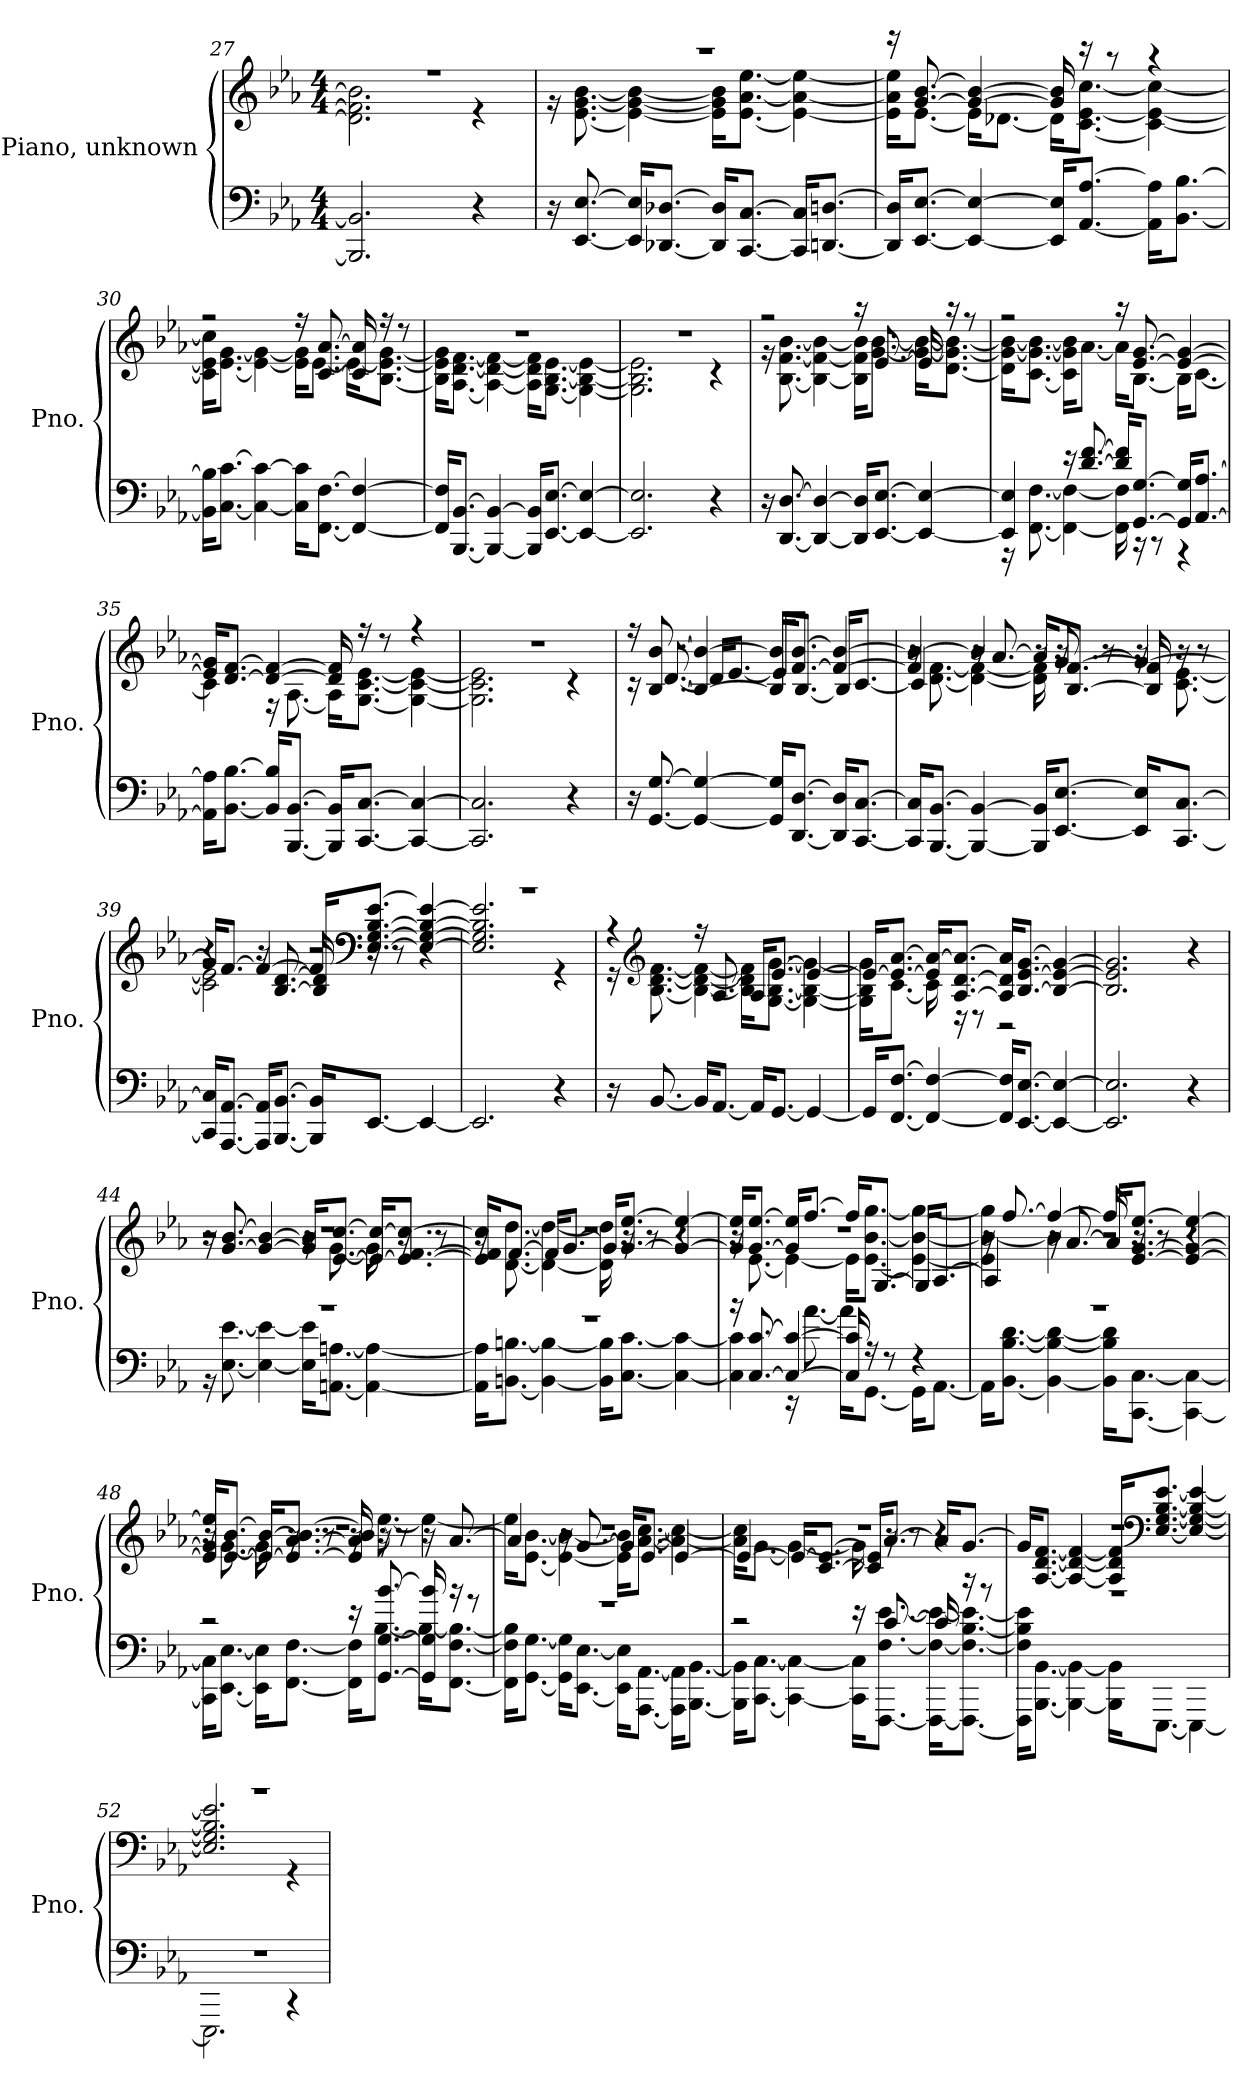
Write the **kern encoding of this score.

**kern	**kern
*part1	*part1
*staff2	*staff1
*I"Piano, unknown	*
*I'Pno.	*
*clefF4	*clefG2
*k[b-e-a-]	*k[b-e-a-]
*M4/4	*M4/4
=27	=27
*	*^
2.BBB-/] 2.BB-/]	1r	2.d\] 2.f\] 2.b-\]
4r	.	4r
=28	=28	=28
16r	1r	16r
[8.EE-/ [8.E-/	.	[8.e-\ [8.g\ [8.b-\
16EE-/] 16E-/]KL	.	4e-\_ 4g\_ 4b-\_
[8.DD-X/ [8.D-X/J	.	.
16DD-/] 16D-/]KL	.	16e-\] 16g\] 16b-\]KL
[8.CC/ [8.C/J	.	[8.e-\ [8.a-\ [8.ee-\J
16CC/] 16C/]KL	.	4e-\_ 4a-\_ 4ee-\_
[8.DDn/ [8.Dn/J	.	.
!!LO:PB:g=z	!!
=29	=29	=29
16DD/] 16D/]KL	16r	16e-\] 16a-\] 16ee-\]KL
[8.EE-/ [8.E-/J	[8.g/ [8.b-/	[8.e-\J
4EE-/_ 4E-/_	4g/_ 4b-/_	16e-\KL]
.	.	[8.d-X\J
16EE-/] 16E-/]KL	16g/] 16b-/]	16d-\KL]
[8.AA-/ [8.A-/J	16r	[8.c\ [8.e-\ [8.cc\J
.	8r	.
16AA-\] 16A-\]KL	4r	4c\_ 4e-\_ 4cc\_
[8.BB-\ [8.B-\J	.	.
=30	=30	=30
16BB-\] 16B-\]KL	2r	16c\] 16e-\] 16cc\]KL
[8.C\ [8.c\J	.	[8.e-\ [8.g\J
4C\_ 4c\_	.	4e-\_ 4g\_
16C\] 16c\]KL	16r	16e-\] 16g\]KL
[8.FF\ [8.F\J	[8.c/ [8.a-/	[8.e-\J
4FF/_ 4F/_	16c/] 16a-/]	16e-\KL_
.	16r	[8.B-\ 8.e-\_ [8.g\J
.	8r	.
=31	=31	=31
16FF/] 16F/]KL	1r	16B-\] 16e-\] 16g\]KL
[8.BBB-/ [8.BB-/J	.	[8.A-\ [8.d\ [8.f\J
4BBB-/_ 4BB-/_	.	4A-\_ 4d\_ 4f\_
16BBB-/] 16BB-/]KL	.	16A-\] 16d\] 16f\]KL
[8.EE-/ [8.E-/J	.	[8.G\ [8.B-\ [8.e-\J
4EE-/_ 4E-/_	.	4G\_ 4B-\_ 4e-\_
=32	=32	=32
2.EE-/] 2.E-/]	1r	2.G\] 2.B-\] 2.e-\]
4r	.	4r
!!LO:LB:g=z	!!
=33	=33	=33
16r	2r	16r
[8.DD/ [8.D/	.	[8.B-\ [8.f\ [8.b-\
4DD/_ 4D/_	.	4B-\_ 4f\_ 4b-\_
16DD/] 16D/]KL	16r	16B-\] 16f\] 16b-\]KL
[8.EE-/ [8.E-/J	[8.e-/	[8.g\ [8.b-\J
4EE-/_ 4E-/_	16e-/]	16g\_ 16b-\_KL
.	16r	[8.d\ 8.g\_ 8.b-\_J
.	8r	.
=34	=34	=34
*^	*	*
4EE-/] 4E-/]	16r	2r	16d\] 16g\_ 16b-\_KL
.	[8.FF\ [8.F\	.	[8.c\ 8.g\_ 8.b-\_J
16r	4FF\_ 4F\_	.	16c\] 16g\] 16b-\]KL
[8.d/ [8.f/	.	.	[8.a-\J
16d/] 16f/]KL	16FF\] 16F\]	16r	16a-\KL]
[8.GG/ [8.G/J	16r	[8.e-/ [8.g/	[8.B-\J
.	8r	.	.
16GG/] 16G/]KL	4r	4e-/_ 4g/_	16B-\KL]
[8.AA-/ [8.A-/J	.	.	[8.c\J
*v	*v	*	*
=35	=35	=35
16AA-\] 16A-\]KL	16e-/] 16g/]KL	4c\]
[8.BB-\ [8.B-\J	[8.d/ [8.f/J	.
16BB-/] 16B-/]KL	4d/_ 4f/_	16r
[8.BBB-/ [8.BB-/J	.	[8.A-\
16BBB-/] 16BB-/]KL	16d/] 16f/]	16A-\KL]
[8.CC/ [8.C/J	16r	[8.G\ [8.c\ [8.e-\J
.	8r	.
4CC/_ 4C/_	4r	4G\_ 4c\_ 4e-\_
!!LO:LB:g=z	!!
=36	=36	=36
2.CC/] 2.C/]	1r	2.G\] 2.c\] 2.e-\]
4r	.	4r
=37	=37	=37
16r	16r	16r
[8.GG/ [8.G/	[8.B-/ [8.b-/	[8.d/
4GG/_ 4G/_	4B-/_ 4b-/_	16d/KL]
.	.	[8.e-/J
16GG/] 16G/]KL	16B-/] 16b-/]KL	16e-/KL]
[8.DD/ [8.D/J	[8.f/ [8.b-/J	[8.B-/J
16DD/] 16D/]KL	4f/_ 4b-/_	16B-/KL]
[8.CC/ [8.C/J	.	[8.c/J
=38	=38	=38
*	*	*^
16CC/] 16C/]KL	4f/] 4b-/_	16r	4c/]
[8.BBB-/ [8.BB-/J	.	[8.d\ [8.f\	.
4BBB-/_ 4BB-/_	4b-/]	4d\_ 4f\_	16r
.	.	.	[8.a-/
16BBB-/] 16BB-/]KL	16r	16d\] 16f\]	16a-/KL]
[8.EE-/ [8.E-/J	[8.g/	16r	[8.B-/ [8.f/J
.	.	8r	.
16EE-/] 16E-/]KL	4g/_	16r	16B-/] 16f/]
[8.CC/ [8.C/J	.	[8.c\ [8.e-\	16r
.	.	.	8r
!!LO:LB:g=z	!!	!!
=39	=39	=39	=39
16CC/] 16C/]KL	16g/KL]	2c\] 2e-\]	4r
[8.AAA-/ [8.AA-/J	[8.f/J	.	.
16AAA-/] 16AA-/]KL	4f/_	.	16r
[8.BBB-/ [8.BB-/J	.	.	[8.B-/ [8.d/
16BBB-/] 16BB-/]KL	16f/]	2r	16B-/] 16d/]KL
*	*clefF4	*	*
[8.EE-/J	16r	.	[8.E-/ [8.G/ [8.B-/ [8.e-/J
.	8r	.	.
4EE-/_	4r	.	4E-/_ 4G/_ 4B-/_ 4e-/_
*	*	*v	*v
=40	=40	=40
2.EE-/]	1r	2.E-/] 2.G/] 2.B-/] 2.e-/]
4r	.	4r
=41	=41	=41
16r	4r	16r
*	*clefG2	*
[8.BB-/	.	[8.B-\ [8.d\ [8.f\
16BB-/KL]	16r	4B-\_ 4d\_ 4f\_
[8.AA-/J	[8.A-/	.
16AA-/KL]	16A-/KL]	16B-\] 16d\] 16f\]KL
[8.GG/J	[8.e-/J	[8.G\ [8.B-\ [8.g\J
4GG/_	4e-/_	4G\_ 4B-\_ 4g\_
!!LO:LB:g=z	!!
=42	=42	=42
16GG/KL]	16e-/KL_	16G\] 16B-\] 16g\]KL
[8.FF/ [8.F/J	8.e-/_ [8.a-/J	[8.c\J
4FF/_ 4F/_	16e-/] 16a-/_KL	16c\]
.	[8.A-/ [8.d/ 8.a-/_J	16r
.	.	8r
16FF/] 16F/]KL	16A-/] 16d/] 16a-/]KL	2r
[8.EE-/ [8.E-/J	[8.B-/ [8.e-/ [8.g/J	.
4EE-/_ 4E-/_	4B-/_ 4e-/_ 4g/_	.
*	*v	*v
=43	=43
2.EE-/] 2.E-/]	2.B-/] 2.e-/] 2.g/]
4r	4r
=44	=44
*^	*^
*	*	*	*^
1r	16r	1r	2r	16r
.	[8.E-\ [8.e-\	.	.	[8.g/ [8.b-/
.	4E-\_ 4e-\_	.	.	4g/_ 4b-/_
.	16E-\] 16e-\]KL	.	16r	16g/] 16b-/]KL
.	[8.AAn\ [8.An\J	.	[8.g\	[8.e-/ [8.cc/J
.	4AA\_ 4A\_	.	16g\]	16e-/_ 16cc/_KL
.	.	.	16r	8.e-/_ [8.f/ 8.cc/_J
.	.	.	8r	.
!!LO:LB:g=z	!!	!!
=45	=45	=45	=45	=45
1r	16AA\] 16A\]KL	1r	16r	16e-/] 16f/] 16cc/]KL
.	[8.BBn\ [8.Bn\J	.	[8.d\ [8.dd\	[8.f/J
.	4BB\_ 4B\_	.	4d\_ 4dd\_	16f/KL]
.	.	.	.	[8.g/J
.	16BB\] 16B\]KL	.	16d\] 16dd\]	16g/KL]
.	[8.C\ [8.c\J	.	16r	[8.g/ [8.ee-/J
.	.	.	8r	.
.	4C\_ 4c\_	.	4r	4g/_ 4ee-/_
=46	=46	=46	=46	=46
16r	4C\] 4c\]	1r	16r	16g/] 16ee-/]KL
[8.C/ [8.c/	.	.	[8.e-\	[8.g/ [8.ee-/J
4C/_ 4c/_	16r	.	4e-\_	16g/] 16ee-/]KL
.	[8.a-\	.	.	[8.ff/J
16C/] 16c/]	16a-\KL]	.	16e-\KL]	16ff/KL]
16r	[8.GG\J	.	[8.e-\ [8.b-\ [8.gg\J	[8.G/J
8r	.	.	.	.
4r	16GG\KL]	.	4e-\_ 4b-\_ 4gg\_	16G/KL]
.	[8.AA-\J	.	.	[8.A-/J
=47	=47	=47	=47	=47
1r	16AA-\KL]	16r	4e-\] 4b-\_ 4gg\]	4A-/]
.	[8.BB-\ [8.B-\ [8.d\J	[8.ff/	.	.
.	4BB-\_ 4B-\_ 4d\_	4ff/_	4b-\]	16r
.	.	.	.	[8.a-/
.	16BB-\] 16B-\] 16d\]KL	16ff/]	2r	16a-/KL]
.	[8.CC\ [8.C\J	16r	.	[8.e-/ [8.g/ [8.ee-/J
.	.	8r	.	.
.	4CC\_ 4C\_	4r	.	4e-/_ 4g/_ 4ee-/_
!!LO:PB:g=z	!!	!!
=48	=48	=48	=48	=48
2r	16CC\] 16C\]KL	1r	16r	16e-/] 16g/] 16ee-/]KL
.	[8.EE-\ [8.E-\J	.	[8.g\	[8.e-/ [8.b-/J
.	16EE-\] 16E-\]KL	.	16g\]	16e-/_ 16b-/_KL
.	[8.FF\ [8.F\J	.	16r	8.e-/_ [8.a-/ 8.b-/_J
.	.	.	8r	.
16r	16FF\] 16F\]KL	.	16r	16e-/] 16a-/] 16b-/]
[8.GG/ [8.G/ [8.b-/	[8.B-\J	.	[8.ee-\	16r
.	.	.	.	8r
16GG/] 16G/] 16b-/]	16B-\KL_	.	4ee-\_	16r
16r	[8.FF\ [8.F\ 8.B-\_J	.	.	[8.a-/
8r	.	.	.	.
=49	=49	=49	=49	=49
1r	16FF\] 16F\] 16B-\]KL	1r	16ee-\KL]	4a-/]
.	[8.GG\ [8.G\J	.	[8.e-\ [8.b-\J	.
.	16GG\] 16G\]KL	.	4e-\_ 4b-\_	16r
.	[8.EE-\ [8.E-\J	.	.	[8.g/
.	16EE-\] 16E-\]KL	.	16e-\] 16b-\]KL	16g/KL]
.	[8.AAA-\ [8.AA-\J	.	[8.a-\ [8.cc\J	[8.e-/J
.	16AAA-\] 16AA-\]KL	.	4a-\_ 4cc\_	4e-/_
.	[8.BBB-\ [8.BB-\J	.	.	.
!!LO:LB:g=z	!!	!!
=50	=50	=50	=50	=50
2r	16BBB-\] 16BB-\]KL	1r	16a-\] 16cc\]KL	4e-/_
.	[8.CC\ [8.C\J	.	[8.g\J	.
.	4CC\_ 4C\_	.	4g\_	16e-/KL_
.	.	.	.	[8.c/ 8.e-/_J
16r	16CC\] 16C\]KL	.	16g\]	16c/] 16e-/]KL
[8.c/	[8.FFF\ [8.F\ [8.e-\J	.	16r	[8.a-/J
.	.	.	8r	.
16c/]	16FFF\_ 16F\_ 16e-\_KL	.	4r	16a-/KL]
16r	8.FFF\_ 8.F\_ [8.B-\ 8.e-\_J	.	.	[8.g/J
8r	.	.	.	.
*	*	*	*v	*v
=51	=51	=51	=51
1r	16FFF\] 16F\] 16B-\] 16e-\]KL	1r	16g/KL]
.	[8.BBB-\ [8.BB-\J	.	[8.A-/ [8.d/ [8.f/J
.	4BBB-\_ 4BB-\_	.	4A-/_ 4d/_ 4f/_
.	16BBB-\] 16BB-\]KL	.	16A-/] 16d/] 16f/]KL
*	*	*clefF4	*
.	[8.EEE-\J	.	[8.E-/ [8.G/ [8.B-/ [8.e-/J
.	4EEE-\_	.	4E-/_ 4G/_ 4B-/_ 4e-/_
=52	=52	=52	=52
1r	2.EEE-\]	1r	2.E-/] 2.G/] 2.B-/] 2.e-/]
.	4r	.	4r
*v	*v	*	*
*	*v	*v
=	=
*-	*-
